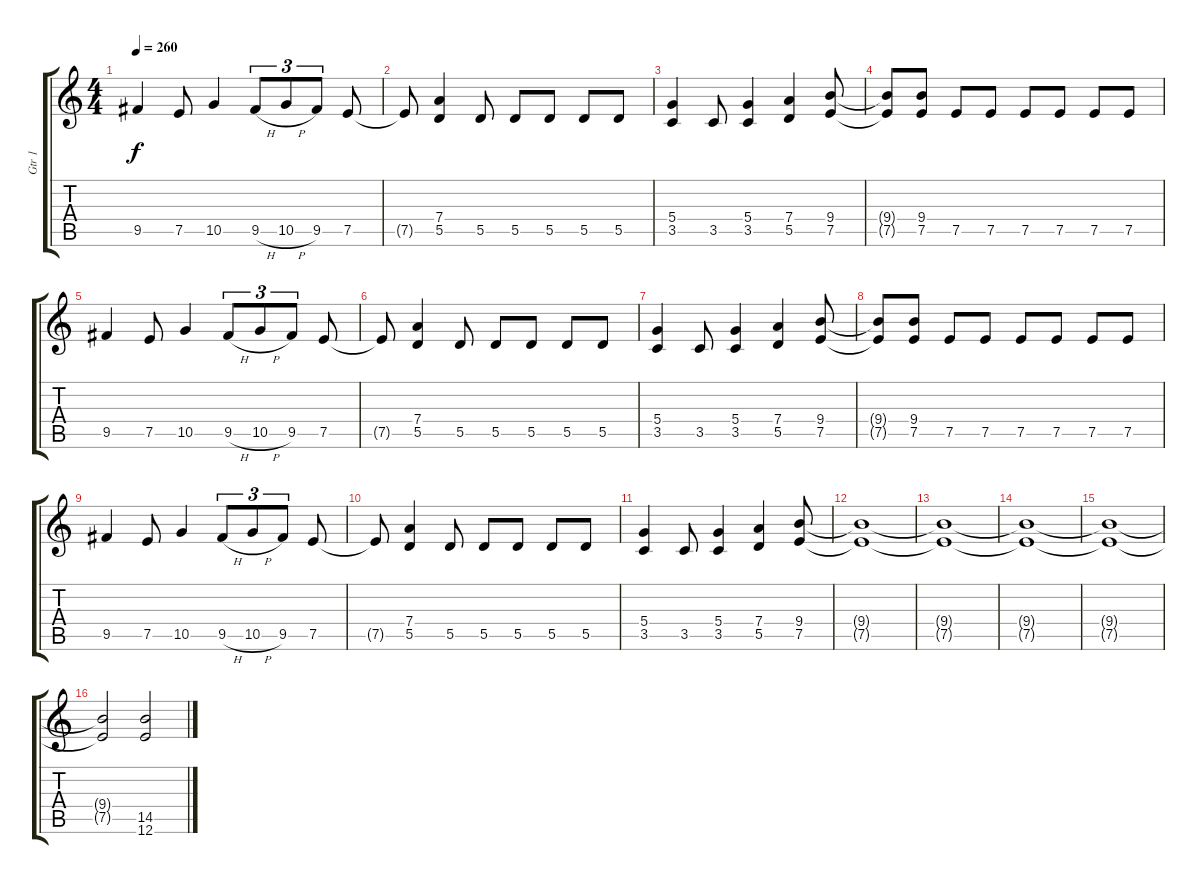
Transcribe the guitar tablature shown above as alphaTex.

\track ("Gtr 1" "Gtr 1") {instrument distortionguitar}
\staff {score tabs}
\tuning (E4 B3 G3 D3 A2 E2) {hide}
\ts (4 4)
\tempo 260
\clef g2
\ks c
9.5.4{dy f} 7.5.8 10.5.4 9.5{h}.8{tu (3 2)} 10.5{h}.8{tu (3 2)} 9.5.8{tu (3 2)} 7.5.8 |
7.5{t}.8 (7.4 5.5).4 5.5.8 5.5.8 5.5.8 5.5.8 5.5.8 |
(5.4 3.5).4 3.5.8 (5.4 3.5).4 (7.4 5.5).4 (9.4 7.5).8 |
(9.4{t} 7.5{t}).8 (9.4 7.5).8 7.5.8 7.5.8 7.5.8 7.5.8 7.5.8 7.5.8 |
9.5.4 7.5.8 10.5.4 9.5{h}.8{tu (3 2)} 10.5{h}.8{tu (3 2)} 9.5.8{tu (3 2)} 7.5.8 |
7.5{t}.8 (7.4 5.5).4 5.5.8 5.5.8 5.5.8 5.5.8 5.5.8 |
(5.4 3.5).4 3.5.8 (5.4 3.5).4 (7.4 5.5).4 (9.4 7.5).8 |
(9.4{t} 7.5{t}).8 (9.4 7.5).8 7.5.8 7.5.8 7.5.8 7.5.8 7.5.8 7.5.8 |
9.5.4 7.5.8 10.5.4 9.5{h}.8{tu (3 2)} 10.5{h}.8{tu (3 2)} 9.5.8{tu (3 2)} 7.5.8 |
7.5{t}.8 (7.4 5.5).4 5.5.8 5.5.8 5.5.8 5.5.8 5.5.8 |
(5.4 3.5).4 3.5.8 (5.4 3.5).4 (7.4 5.5).4 (9.4 7.5).8 |
(9.4{t} 7.5{t}).1 |
(9.4{t} 7.5{t}).1 |
(9.4{t} 7.5{t}).1 |
(9.4{t} 7.5{t}).1 |
(9.4{t} 7.5{t}).2 (14.5{ss} 12.6{ss}).2
